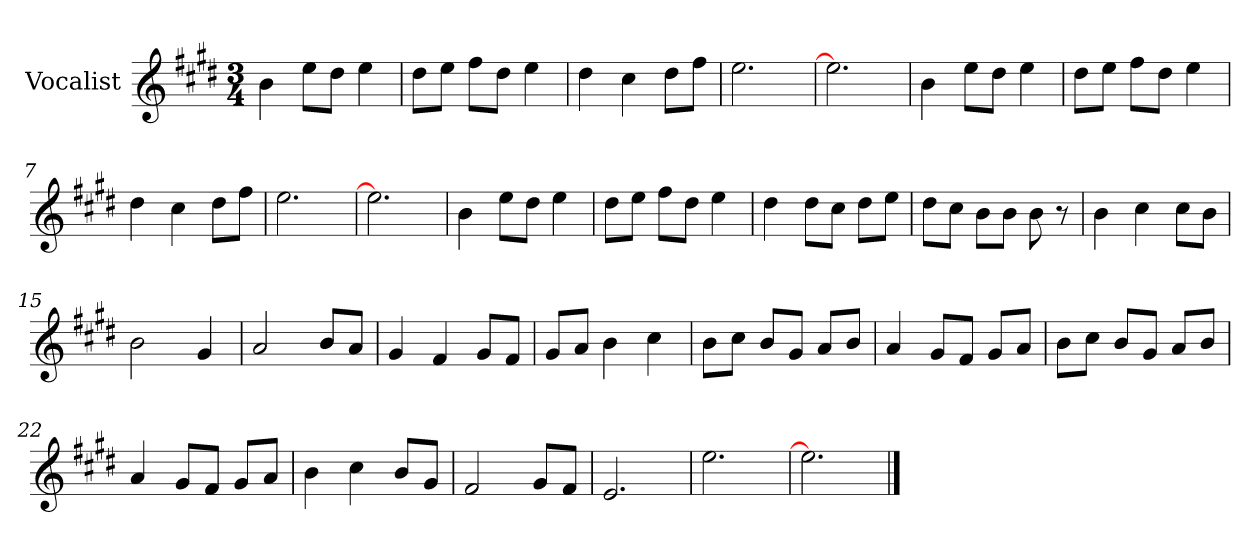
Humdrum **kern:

**kern
*part1
*staff1
*I"Vocalist
*k[f#c#g#d#]
*E:
*M3/4
=
4b
8eeL
8dd#J
4ee
=1
8dd#L
8eeJ
8ff#L
8dd#J
4ee
=2
4dd#
4cc#
8dd#L
8ff#J
=3
2.ee
=4
2.ee]
=5
4b
8eeL
8dd#J
4ee
=6
8dd#L
8eeJ
8ff#L
8dd#J
4ee
=7
4dd#
4cc#
8dd#L
8ff#J
=8
2.ee
=9
2.ee]
=10
4b
8eeL
8dd#J
4ee
=11
8dd#L
8eeJ
8ff#L
8dd#J
4ee
=12
4dd#
8dd#L
8cc#J
8dd#L
8eeJ
=13
8dd#L
8cc#J
8bL
8bJ
8b
8r
=14
4b
4cc#
8cc#L
8bJ
=15
2b
4g#
=16
2a
8bL
8aJ
=17
4g#
4f#
8g#L
8f#J
=18
8g#L
8aJ
4b
4cc#
=19
8bL
8cc#J
8bL
8g#J
8aL
8bJ
=20
4a
8g#L
8f#J
8g#L
8aJ
=21
8bL
8cc#J
8bL
8g#J
8aL
8bJ
=22
4a
8g#L
8f#J
8g#L
8aJ
=23
4b
4cc#
8bL
8g#J
=24
2f#
8g#L
8f#J
=25
2.e
=26
2.ee
=27
2.ee]
==
*-
